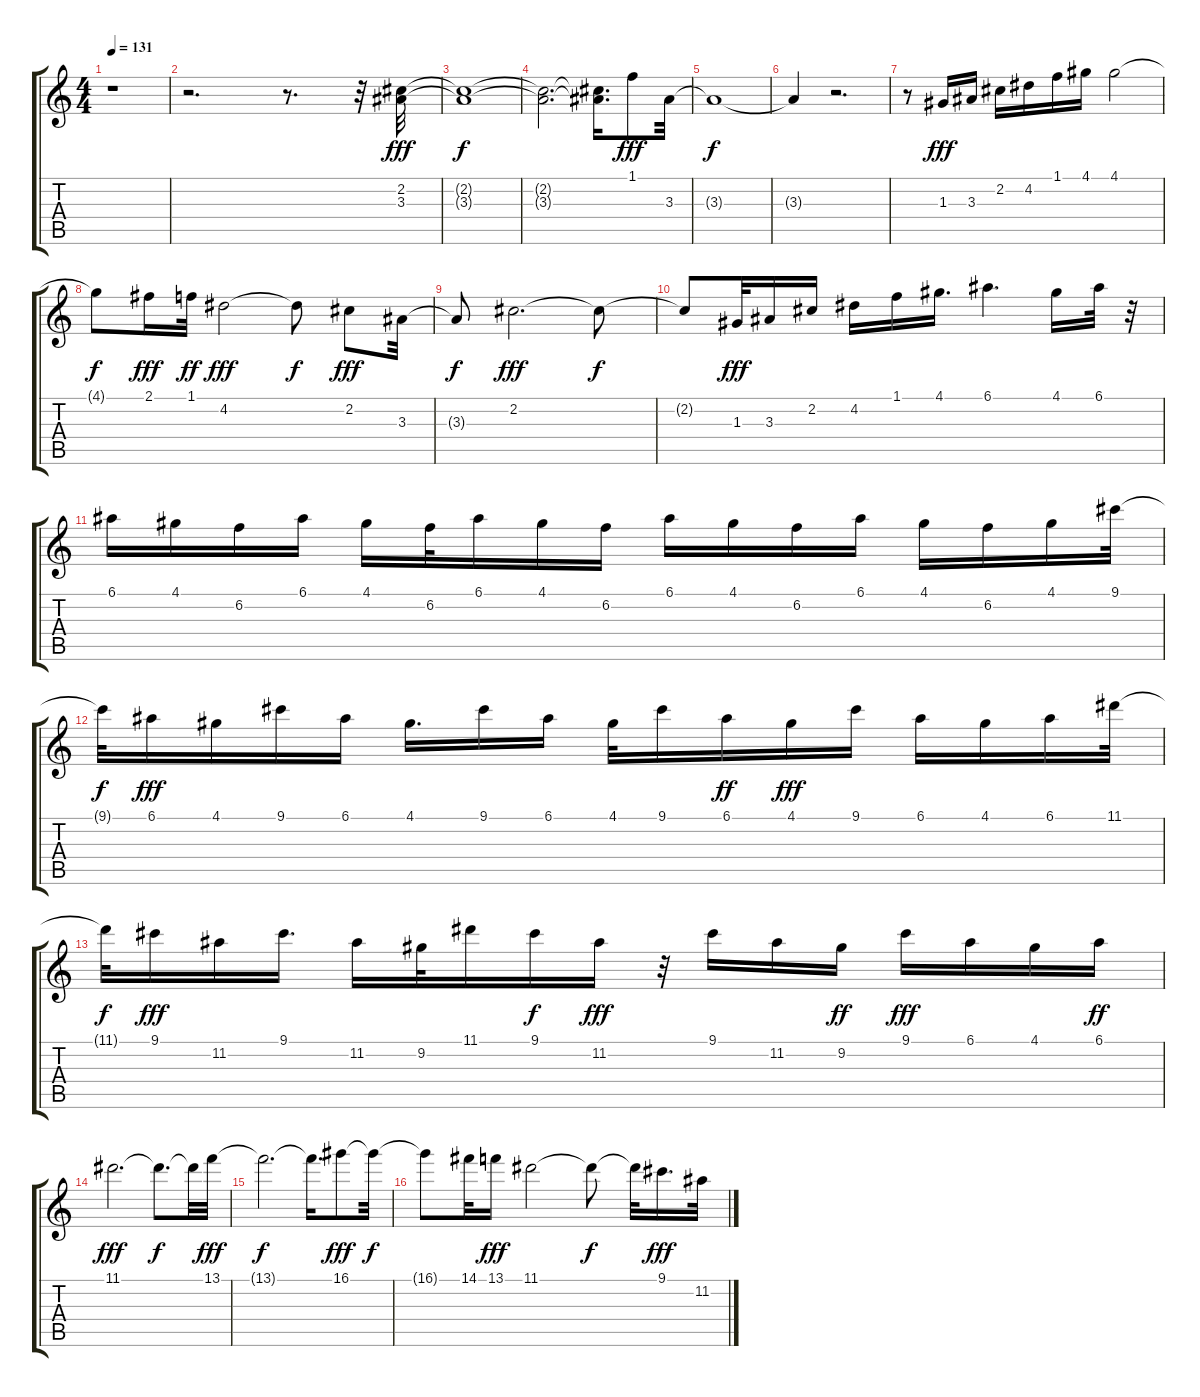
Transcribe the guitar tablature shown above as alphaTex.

\track "" {instrument distortionguitar}
\staff {score tabs}
\tuning (E4 B3 G3 D3 A2 E2) {hide}
\ts (4 4)
\tempo 131
\clef g2
\ks c
r.1{dy fff} |
r.2{d} r.8{d} r.32 (2.2 3.3).32 |
(2.2{t} 3.3{t}).1{dy f} |
(2.2{t} 3.3{t}).2{d} (2.2{t} 3.3{t}).16{d} 1.1.8{dy fff} 3.3.32 |
3.3{t}.1{dy f} |
3.3{t}.4 r.2{d} |
r.8 1.3.16{dy fff} 3.3.16 2.2.16 4.2.16 1.1.16 4.1.16 4.1.2 |
4.1{t}.8{dy f} 2.1.16{dy fff} 1.1.32{dy ff} 4.2.2{dy fff} 4.2{t}.8{dy f} 2.2.8{dy fff} 3.3.32 |
3.3{t}.8{dy f} 2.2.2{d dy fff} 2.2{t}.8{dy f} |
2.2{t}.8 1.3.32{dy fff} 3.3.16 2.2.16 4.2.16 1.1.16 4.1.16{d} 6.1.4{d} 4.1.16 6.1.32 r.32 |
6.1.16 4.1.16 6.2.16 6.1.16 4.1.16 6.2.32 6.1.16 4.1.16 6.2.16 6.1.16 4.1.16 6.2.16 6.1.16 4.1.16 6.2.16 4.1.16 9.1.32 |
9.1{t}.32{dy f} 6.1.16{dy fff} 4.1.16 9.1.16 6.1.16 4.1.16{d} 9.1.16 6.1.16 4.1.32 9.1.16 6.1.16{dy ff} 4.1.16{dy fff} 9.1.16 6.1.16 4.1.16 6.1.16 11.1.32 |
11.1{t}.32{dy f} 9.1.16{dy fff} 11.2.16 9.1.16{d} 11.2.16 9.2.32 11.1.16 9.1.16{dy f} 11.2.16{dy fff} r.32 9.1.16 11.2.16 9.2.16{dy ff} 9.1.16{dy fff} 6.1.16 4.1.16 6.1.16{dy ff} |
11.1.2{d dy fff} 11.1{t}.8{d dy f} 11.1{t}.32 13.1.32{dy fff} |
13.1{t}.2{d dy f} 13.1{t}.16{d} 16.1.8{dy fff} 16.1{t}.32{dy f} |
16.1{t}.8 14.1.32 13.1.16{dy fff} 11.1.2 11.1{t}.8{dy f} 11.1{t}.32 9.1.16{d dy fff} 11.2.32
